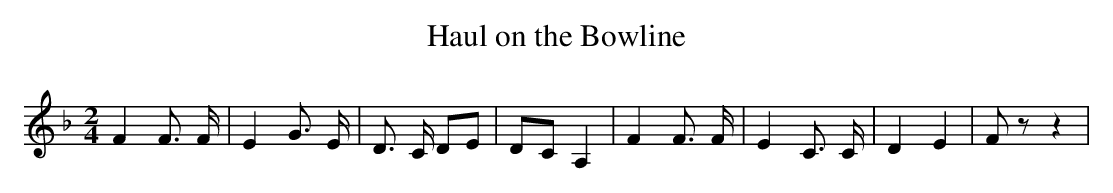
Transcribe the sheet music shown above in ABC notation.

X:1
T:Haul on the Bowline
M:2/4
L:1/8
K:F
 F2 F3/2 F/2| E2 G3/2 E/2| D3/2 C/2 DE|D-C A,2| F2 F3/2 F/2| E2 C3/2 C/2|\
 D2 E2| F z z2|
